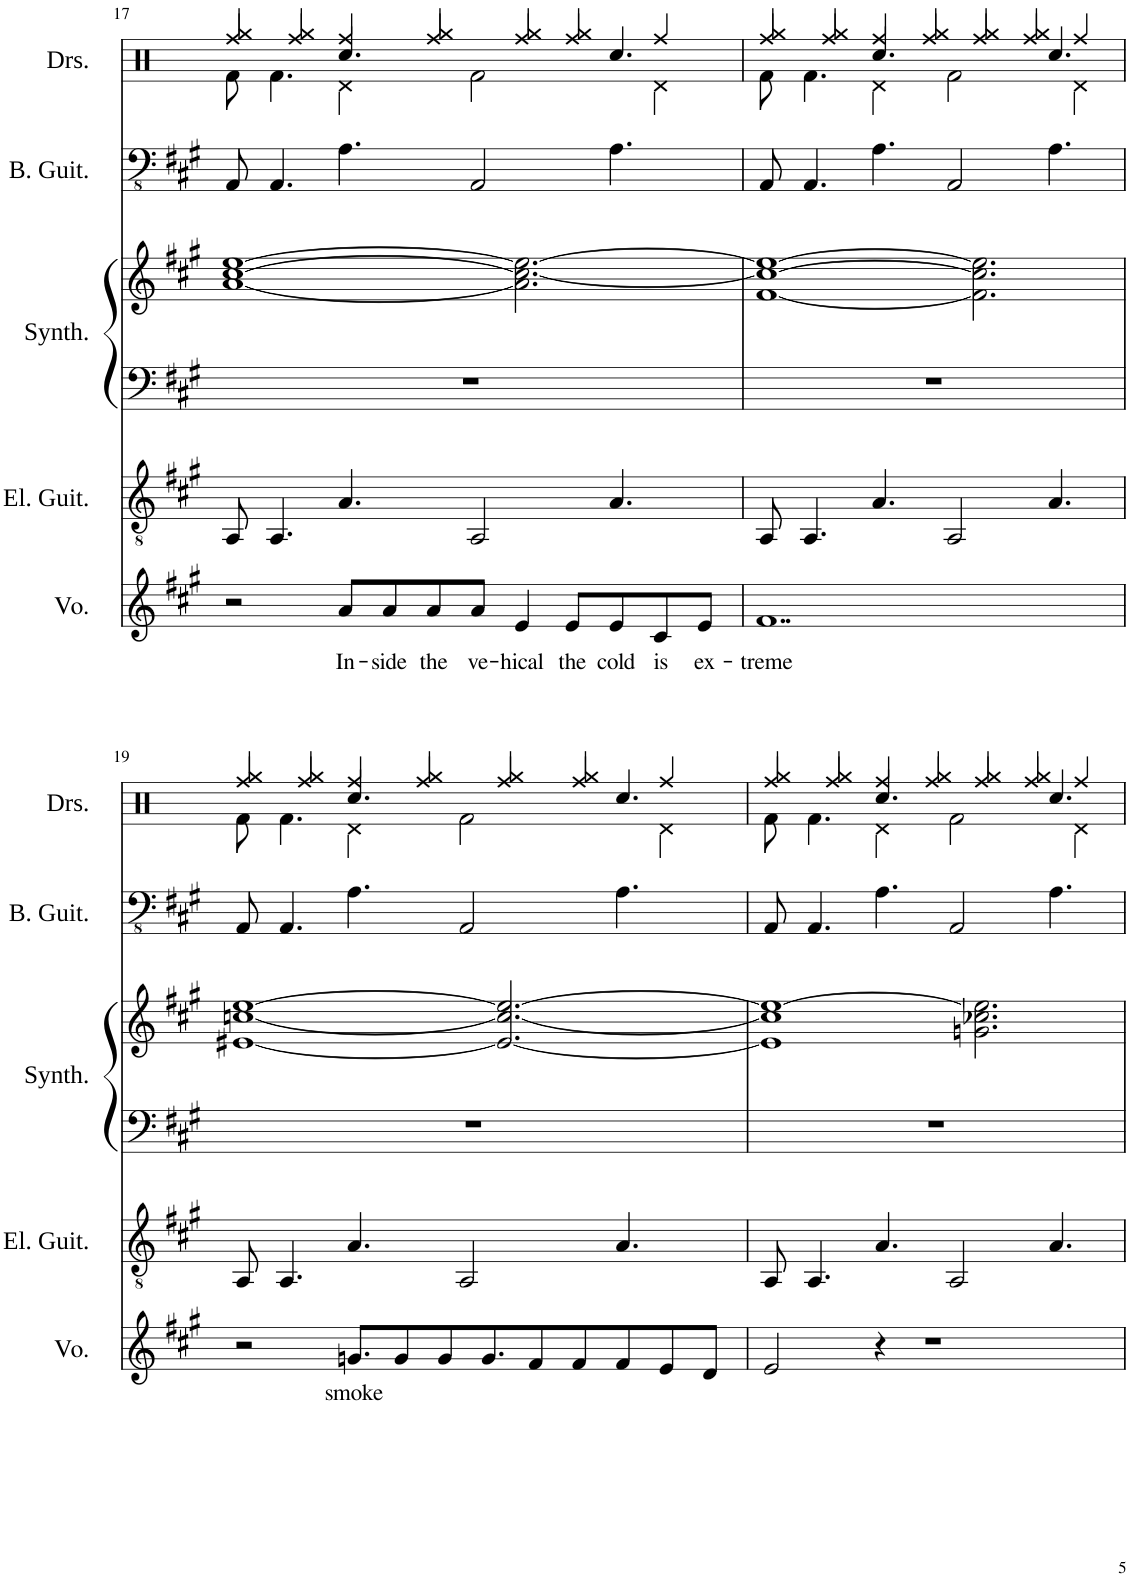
**kern	**text	**kern	**kern	**kern	**kern	**kern
*part5	*part5	*part4	*part3	*part3	*part2	*part1
*staff6	*staff6	*staff5	*staff4	*staff3	*staff2	*staff1
*I"Voice	*	*I"Electric Guitar	*I"Keyboard Synthesizer	*	*I"Bass Guitar	*I"Drumset
*I'Vo.	*	*I'El. Guit.	*I'Synth.	*	*I'B. Guit.	*I'Drs.
!!LO:PB:g=z
*clefG2	*	*clefGv2	*clefF4	*clefG2	*clefFv4	*clefX
*k[f#c#g#]	*	*k[f#c#g#]	*k[f#c#g#]	*k[f#c#g#]	*k[f#c#g#]	*k[]
*M7/4	*	*M7/4	*M7/4	*M7/4	*M7/4	*M7/4
=17	=17	=17	=17	=17	=17	=17
*	*	*	*	*	*	*^
*	*	*	*	*	*	*	*^
2r	.	8AA/	1..r	[1a [1cc# [1ee	8AAA/	8Rf\	4Rff/	4Rgg/
.	.	4.AA/	.	.	4.AAA/	4.Rf\	.	.
.	.	.	.	.	.	.	4Rff/	4Rgg/
!	!LO:LY:b	!	!	!	!	!	!	!
8a/L	In-	4.A/	.	.	4.AA\	4.Rcc/	4Rff/	4Rd\
!	!LO:LY:b	!	!	!	!	!	!	!
8a/	-side	.	.	.	.	.	.	.
!	!LO:LY:b	!	!	!	!	!	!	!
8a/	the	.	.	.	.	.	4Rff/	4Rgg/
!	!LO:LY:b	!	!	!	!	!	!	!
8a/J	ve-	2AA/	.	.	2AAA/	2Rf\	.	.
!	!LO:LY:b	!	!	!	!	!	!	!
4e/	-hical	.	.	2.a\] 2.cc#\_ 2.ee\_	.	.	4Rff/	4Rgg/
!	!LO:LY:b	!	!	!	!	!	!	!
8e/L	the	.	.	.	.	.	4Rff/	4Rgg/
!	!LO:LY:b	!	!	!	!	!	!	!
8e/	cold	4.A/	.	.	4.AA\	4.Rcc/	.	.
!	!LO:LY:b	!	!	!	!	!	!	!
8c#/	is	.	.	.	.	.	4Rff/	4Rd\
!	!LO:LY:b	!	!	!	!	!	!	!
8e/J	ex-	.	.	.	.	.	.	.
=18	=18	=18	=18	=18	=18	=18	=18	=18
!	!LO:LY:b	!	!	!	!	!	!	!
1..f#	-treme	8AA/	1..r	[1f# 1cc#_ 1ee_	8AAA/	8Rf\	4Rff/	4Rgg/
.	.	4.AA/	.	.	4.AAA/	4.Rf\	.	.
.	.	.	.	.	.	.	4Rff/	4Rgg/
.	.	4.A/	.	.	4.AA\	4.Rcc/	4Rff/	4Rd\
.	.	.	.	.	.	.	4Rff/	4Rgg/
.	.	2AA/	.	.	2AAA/	2Rf\	.	.
.	.	.	.	2.f#\] 2.cc#\] 2.ee\]	.	.	4Rff/	4Rgg/
.	.	.	.	.	.	.	4Rff/	4Rgg/
.	.	4.A/	.	.	4.AA\	4.Rcc/	.	.
.	.	.	.	.	.	.	4Rff/	4Rd\
!!LO:LB:g=z	!!	!!
=19	=19	=19	=19	=19	=19	=19	=19	=19
2r	.	8AA/	1..r	[1e#X [1ccn [1ee	8AAA/	8Rf\	4Rff/	4Rgg/
.	.	4.AA/	.	.	4.AAA/	4.Rf\	.	.
.	.	.	.	.	.	.	4Rff/	4Rgg/
!	!LO:LY:b	!	!	!	!	!	!	!
8.gn/L	smoke	4.A/	.	.	4.AA\	4.Rcc/	4Rff/	4Rd\
8g/	.	.	.	.	.	.	.	.
.	.	.	.	.	.	.	4Rff/	4Rgg/
8g/	.	.	.	.	.	.	.	.
.	.	2AA/	.	.	2AAA/	2Rf\	.	.
8.g/	.	.	.	.	.	.	.	.
.	.	.	.	2.e#/_ 2.cc/_ 2.ee/_	.	.	4Rff/	4Rgg/
8f#/	.	.	.	.	.	.	.	.
8f#/	.	.	.	.	.	.	4Rff/	4Rgg/
8f#/	.	4.A/	.	.	4.AA\	4.Rcc/	.	.
8e/	.	.	.	.	.	.	4Rff/	4Rd\
8d/J	.	.	.	.	.	.	.	.
=20	=20	=20	=20	=20	=20	=20	=20	=20
2e/	.	8AA/	1..r	1e#] 1cc] 1ee_	8AAA/	8Rf\	4Rff/	4Rgg/
.	.	4.AA/	.	.	4.AAA/	4.Rf\	.	.
.	.	.	.	.	.	.	4Rff/	4Rgg/
4r	.	4.A/	.	.	4.AA\	4.Rcc/	4Rff/	4Rd\
1r	.	.	.	.	.	.	4Rff/	4Rgg/
.	.	2AA/	.	.	2AAA/	2Rf\	.	.
.	.	.	.	2.gn\ 2.cc-X\ 2.ee\]	.	.	4Rff/	4Rgg/
.	.	.	.	.	.	.	4Rff/	4Rgg/
.	.	4.A/	.	.	4.AA\	4.Rcc/	.	.
.	.	.	.	.	.	.	4Rff/	4Rd\
*	*	*	*	*	*	*v	*v	*v
=	=	=	=	=	=	=
*-	*-	*-	*-	*-	*-	*-
